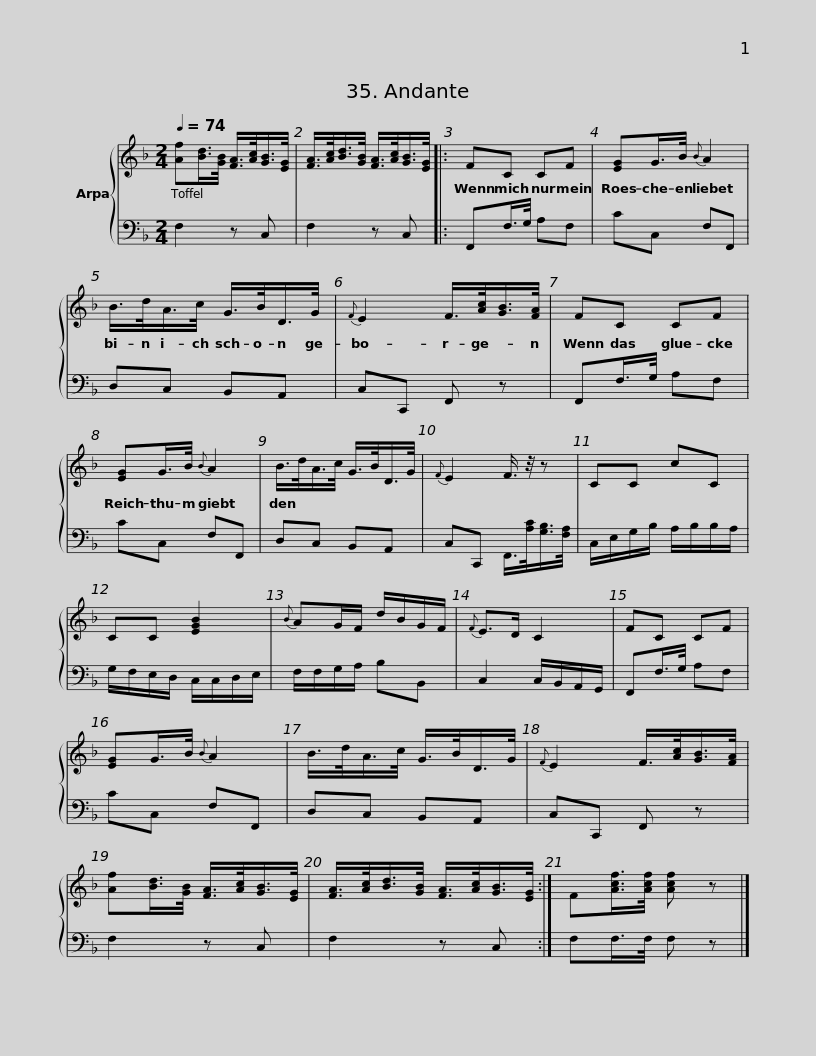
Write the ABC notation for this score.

X:1
%%score { 1 | 2 }
L:1/8
Q:1/4=74
M:2/4
I:linebreak $
K:F
V:1 treble
V:2 bass
V:1
 [Af][Bd]/>[GB]/ [FA]/>[Ac]/[GB]/>[EG]/ | [FA]/>[Ac]/[Bd]/>[GB]/ [FA]/>[Ac]/[GB]/>[EG]/ |: FC CF | [EG]G/>B/{B} A2 |$ B/>d/A/>c/ G/>B/D/>G/ | %5
{F} E2 F/>[Ac]/[GB]/>[FA]/ | FC CF | [EG]G/>B/{B} A2 | B/>d/A/>c/ G/>B/D/>G/ |${F} E2 F3/4 z/4 z | %10
 CC cC | CC [EGB]2 |{B} AG/F/ d/B/G/F/ |{F} E>D C2 | FC CF |$ %15
 [EG]G/>B/{B} A2 | B/>d/A/>c/ G/>B/D/>G/ |{F} E2 F/>[Ac]/[GB]/>[FA]/ | [Af][Bd]/>[GB]/ [FA]/>[Ac]/[GB]/>[EG]/ | [FA]/>[Ac]/[Bd]/>[GB]/ [FA]/>[Ac]/[GB]/>[EG]/ :|$ %20
 F[Acf]/>[Acf]/ [Acf] z |] %21
V:2
 F,2 z C, | F,2 z C, |: F,,F,/>G,/ A,F, | CC, F,F,, |$ D,C, B,,A,, | %5
 C,C,, F,, z | F,,F,/>G,/ A,F, | CC, F,F,, | D,C, B,,A,, |$ C,C,, F,,/>[A,C]/[G,B,]/>[F,A,]/ | %10
 C,/E,/G,/B,/ A,/B,/B,/A,/ | G,/F,/E,/D,/ C,/C,/D,/E,/ | F,/F,/G,/A,/ B,B,, | C,2 C,/B,,/A,,/G,,/ | F,,F,/>G,/ A,F, |$ %15
 CC, F,F,, | D,C, B,,A,, | C,C,, F,, z | F,2 z C, | F,2 z C, :|$ %20
 F,F,/>F,/ F, z |] %21
